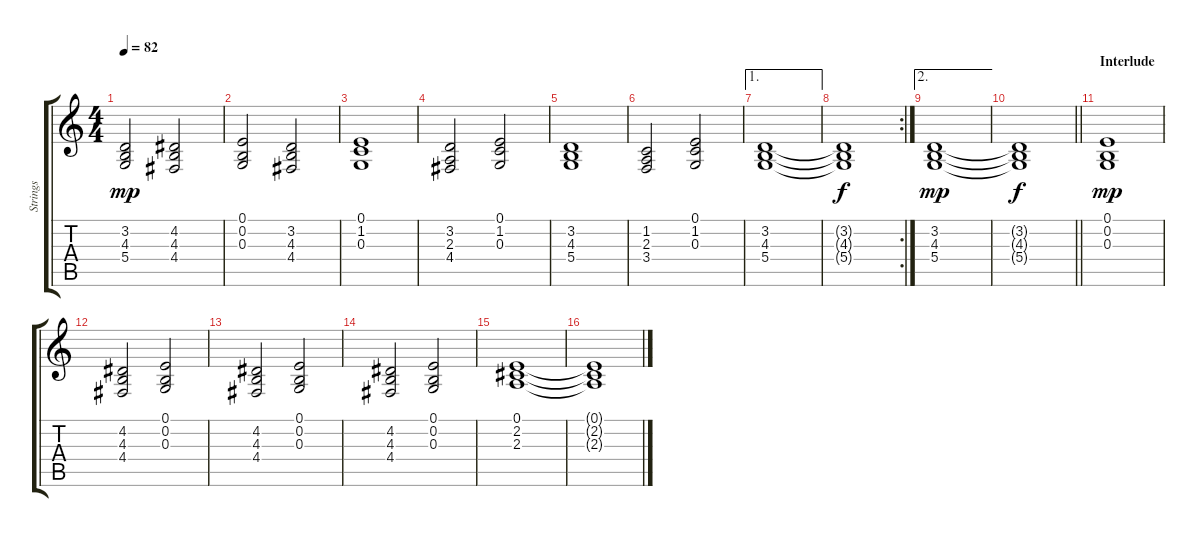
\track ("Strings" "Strings") {instrument stringensemble2}
\staff {score tabs}
\tuning (E4 B3 G3 D3 A2 E2) {hide}
\ts (4 4)
\tempo 82
\clef g2
\ks c
(3.2 4.3 5.4).2{dy mp} (4.2 4.3 4.4).2 |
(0.1 0.2 0.3).2 (3.2 4.3 4.4).2 |
(0.1 1.2 0.3).1 |
(3.2 2.3 4.4).2 (0.1 1.2 0.3).2 |
(3.2 4.3 5.4).1 |
(1.2 2.3 3.4).2 (0.1 1.2 0.3).2 |
\ae 1
(3.2 4.3 5.4).1 |
\rc 2
(3.2{t} 4.3{t} 5.4{t}).1{dy f} |
\ae 2
(3.2 4.3 5.4).1{dy mp} |
\barLineRight lightlight
(3.2{t} 4.3{t} 5.4{t}).1{dy f} |
\section ("" "Interlude")
(0.1 0.2 0.3).1{dy mp} |
(4.2 4.3 4.4).2 (0.1 0.2 0.3).2 |
(4.2 4.3 4.4).2 (0.1 0.2 0.3).2 |
(4.2 4.3 4.4).2 (0.1 0.2 0.3).2 |
(0.1 2.2 2.3).1 |
(0.1{t} 2.2{t} 2.3{t}).1
